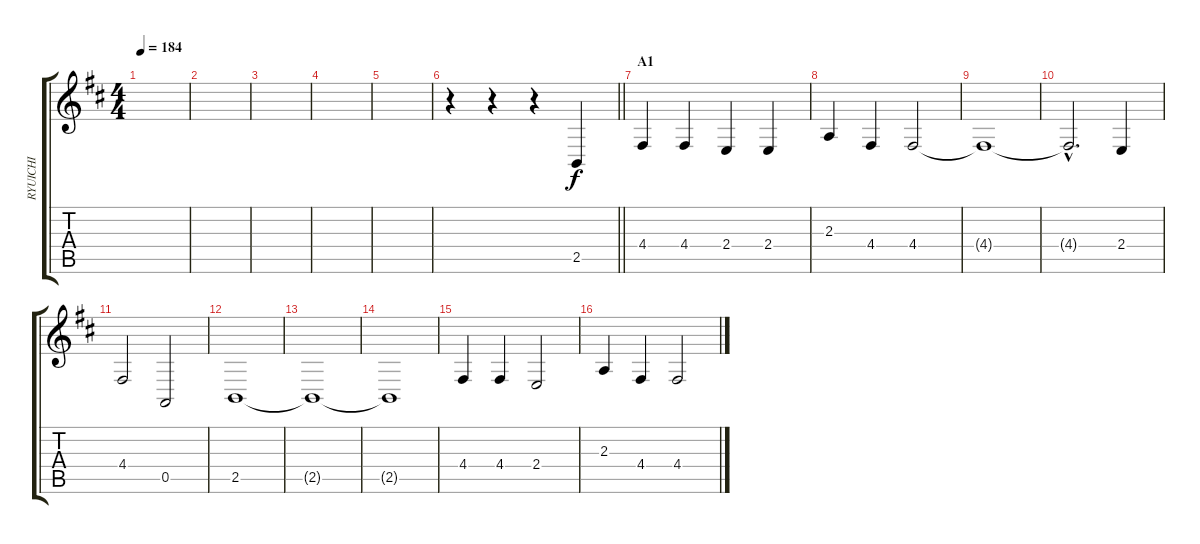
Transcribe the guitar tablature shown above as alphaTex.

\track ("RYUICHI" "RYUICHI") {instrument oboe}
\staff {score tabs}
\tuning (E4 B3 G3 D3 A2 E2) {hide}
\ts (4 4)
\tempo 184
\clef g2
\ks bminor
|
|
|
|
|
\barLineRight lightlight
r.4 r.4 r.4 2.5.4 |
\section ("" "A1")
4.4.4 4.4.4 2.4.4 2.4.4 |
2.3.4 4.4.4 4.4.2 |
4.4{t}.1 |
4.4{hac t}.2{d} 2.4.4 |
4.4.2 0.5.2 |
2.5.1 |
2.5{t}.1 |
2.5{t}.1 |
4.4.4 4.4.4 2.4.2 |
2.3.4 4.4.4 4.4.2
